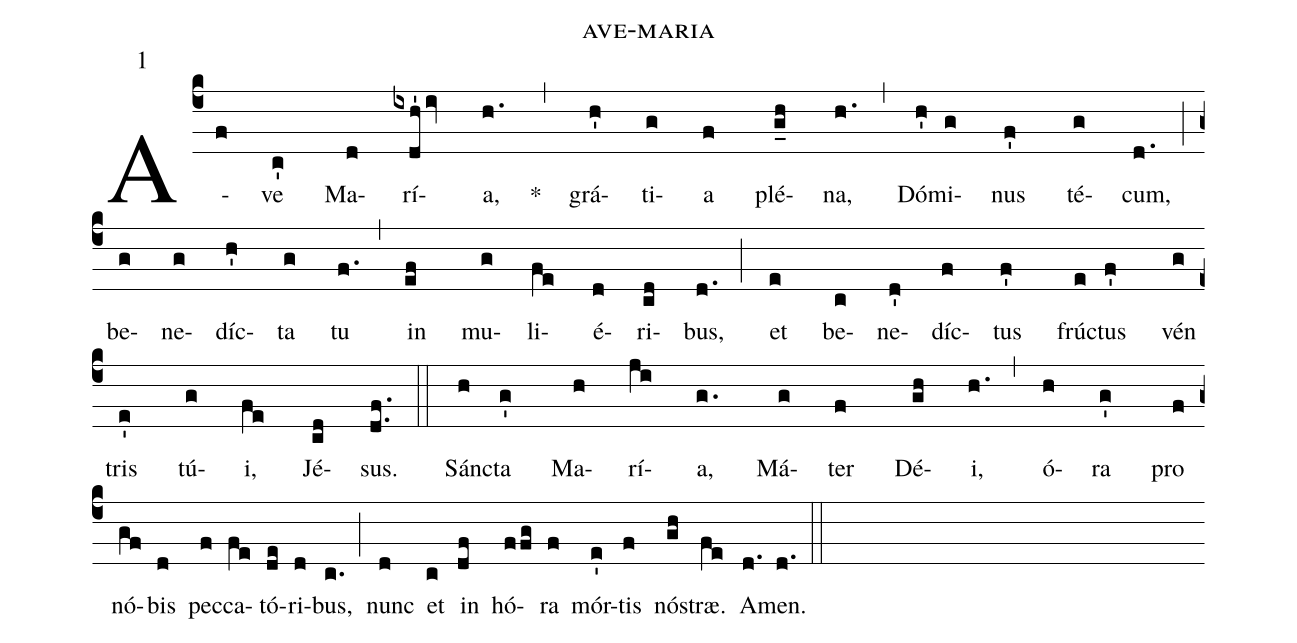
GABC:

name: ave-maria;
annotation: 1;
%%
(c4)A(f)ve(c') Ma(d)rí(ixdh'/iv)a,(h.) *(,) grá(h')ti(g)a(f) plé(gh_0)na,(h.) (,) Dó(h')mi(g)nus(f') té(g)cum,(d.) (;z)
be(g)ne(g)díc(h')ta(g) tu(f.) (,) in(ef) mu(g)li(fe)é(d)ri(cd)bus,(d.) (;) et(e) be(c)ne(d')díc(f)tus(f') frúc(e)tus(f') vén(gz)
tris(e') tú(g)i,(fe) Jé(cd)sus.(d.f.) (::) Sán(h)cta(g') Ma(h)rí(ji)a,(g.) Má(g)ter(f) Dé(gh)i,(h.) (,) ó(h)ra(g') pro(fz)
nó(gf)bis(d) pec(f)ca(fe)tó(de)ri(d)bus,(c.) (;) nunc(d) et(c) in(df) hó(f/fg)ra(f) mór(e')tis(f) nó(gh)stræ.(fe) A(d.)men.(d.) (::z)
